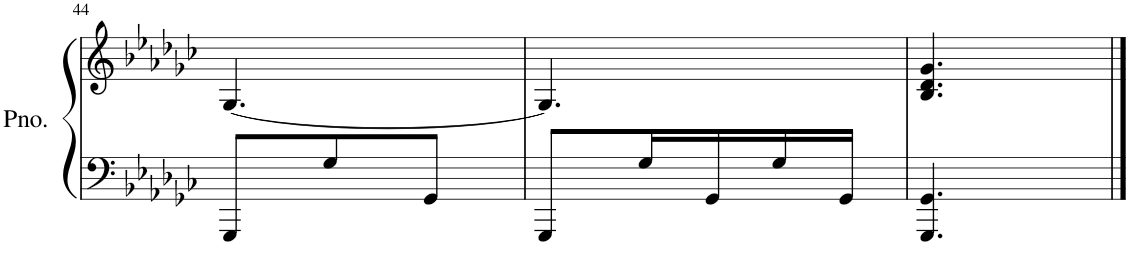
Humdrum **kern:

**kern	**kern
*part1	*part1
*staff2	*staff1
*I"Piano	*
*I'Pno.	*
!!LO:PB:g=z
*clefF4	*clefG2
*k[b-e-a-d-g-c-]	*k[b-e-a-d-g-c-]
*M3/8	*M3/8
=44	=44
8GGG-/L	[4.G-/
8G-/	.
8GG-/J	.
=45	=45
8GGG-/L	4.G-/]
16G-/L	.
16GG-/	.
16G-/	.
16GG-/JJ	.
=46	=46
4.GGG-/ 4.GG-/	4.B-/ 4.d-/ 4.g-/
==	==
*-	*-
